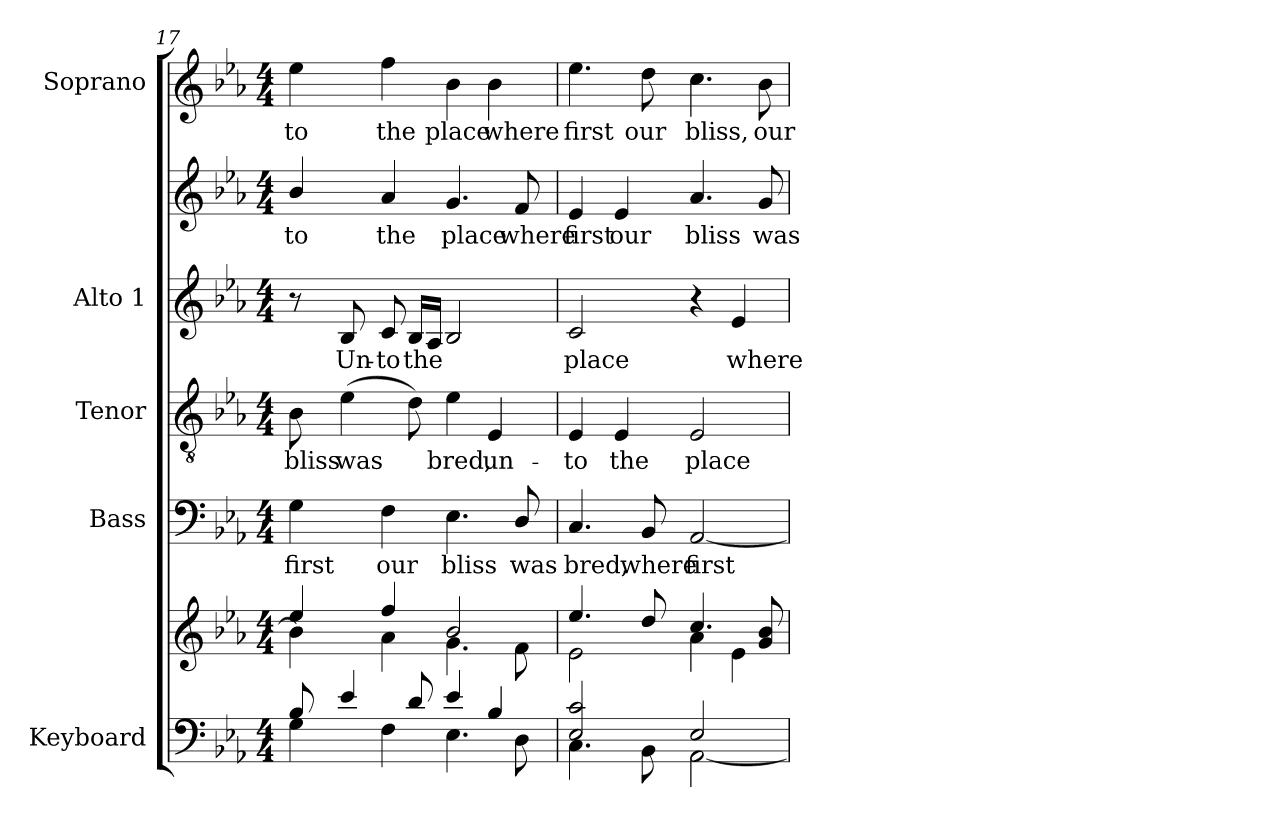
**kern	**kern	**kern	**text	**kern	**text	**kern	**text	**kern	**text	**kern	**text
*part5	*part5	*part4	*part4	*part3	*part3	*part2	*part2	*part2	*part2	*part1	*part1
*staff7	*staff6	*staff5	*staff5	*staff4	*staff4	*staff3	*staff3	*staff2	*staff2	*staff1	*staff1
*I"Keyboard	*	*I"Bass	*	*I"Tenor	*	*I"Alto 1	*	*	*	*I"Soprano	*
*	*	*I'B	*	*I'T	*	*I'A1	*	*	*	*I'S	*
*clefF4	*clefG2	*clefF4	*	*clefGv2	*	*clefG2	*	*clefG2	*	*clefG2	*
*k[b-e-a-]	*k[b-e-a-]	*k[b-e-a-]	*	*k[b-e-a-]	*	*k[b-e-a-]	*	*k[b-e-a-]	*	*k[b-e-a-]	*
*E-:	*E-:	*E-:	*	*E-:	*	*E-:	*	*E-:	*	*E-:	*
*M4/4	*M4/4	*M4/4	*	*M4/4	*	*M4/4	*	*M4/4	*	*M4/4	*
=17	=17	=17	=17	=17	=17	=17	=17	=17	=17	=17	=17
*^	*^	*	*	*	*	*	*	*	*	*	*
!	!	!	!	!	!LO:LY:b	!	!LO:LY:b	!	!	!	!LO:LY:b	!	!LO:LY:b
8B-/	4G\	4ee-/	4b-\]	4G	first	8B-	bliss	8r	.	4b-/	to	4ee-	-to
!	!	!	!	!	!	!	!LO:LY:b	!	!LO:LY:b	!	!	!	!
4e-/	.	.	.	.	.	(>4e-	was	8B-	Un-	.	.	.	.
!	!	!	!	!	!LO:LY:b	!	!	!	!LO:LY:b	!	!LO:LY:b	!	!LO:LY:b
.	4F\	4ff/	4a-\	4F	our	.	.	8c	-to	4a-	the	4ff	the
!	!	!	!	!	!	!	!	!	!LO:LY:b	!	!	!	!
8d/	.	.	.	.	.	8d)	.	16B-LL	the	.	.	.	.
.	.	.	.	.	.	.	.	16A-JJ	.	.	.	.	.
!	!	!	!	!	!LO:LY:b	!	!LO:LY:b	!	!	!	!LO:LY:b	!	!LO:LY:b
4e-/	4.E-\	2b-/	4.g\	4.E-	bliss	4e-	bred,	2B-	.	4.g	place	4b-	place
!	!	!	!	!	!	!	!LO:LY:b	!	!	!	!	!	!LO:LY:b
4B-/	.	.	.	.	.	4E-	un-	.	.	.	.	4b-	where
!	!	!	!	!	!LO:LY:b	!	!	!	!	!	!LO:LY:b	!	!
.	8D\	.	8f\	8D/	was	.	.	.	.	8f	where	.	.
=18	=18	=18	=18	=18	=18	=18	=18	=18	=18	=18	=18	=18	=18
!	!	!	!	!	!LO:LY:b	!	!LO:LY:b	!	!LO:LY:b	!	!LO:LY:b	!	!LO:LY:b
2E-/ 2c/	4.C\	4.ee-/	2e-\	4.C	bred,	4E-	-to	2c	place	4e-	first	4.ee-	first
!	!	!	!	!	!	!	!LO:LY:b	!	!	!	!LO:LY:b	!	!
.	.	.	.	.	.	4E-	the	.	.	4e-	our	.	.
!	!	!	!	!	!LO:LY:b	!	!	!	!	!	!	!	!LO:LY:b
.	8BB-\	8dd/	.	8BB-	where	.	.	.	.	.	.	8dd	our
!	!	!	!	!	!LO:LY:b	!	!LO:LY:b	!	!	!	!LO:LY:b	!	!LO:LY:b
2E-/	[2AA-\	4.cc/	4a-\	[2AA-	first	2E-	place	4r	.	4.a-	bliss	4.cc	bliss,
!	!	!	!	!	!	!	!	!	!LO:LY:b	!	!	!	!
.	.	.	4e-\	.	.	.	.	4e-	where	.	.	.	.
!	!	!	!	!	!	!	!	!	!	!	!LO:LY:b	!	!LO:LY:b
.	.	8g/ 8b-/	.	.	.	.	.	.	.	8g	was	8b-	our
*v	*v	*	*	*	*	*	*	*	*	*	*	*	*
*	*v	*v	*	*	*	*	*	*	*	*	*	*
=	=	=	=	=	=	=	=	=	=	=	=
*-	*-	*-	*-	*-	*-	*-	*-	*-	*-	*-	*-
